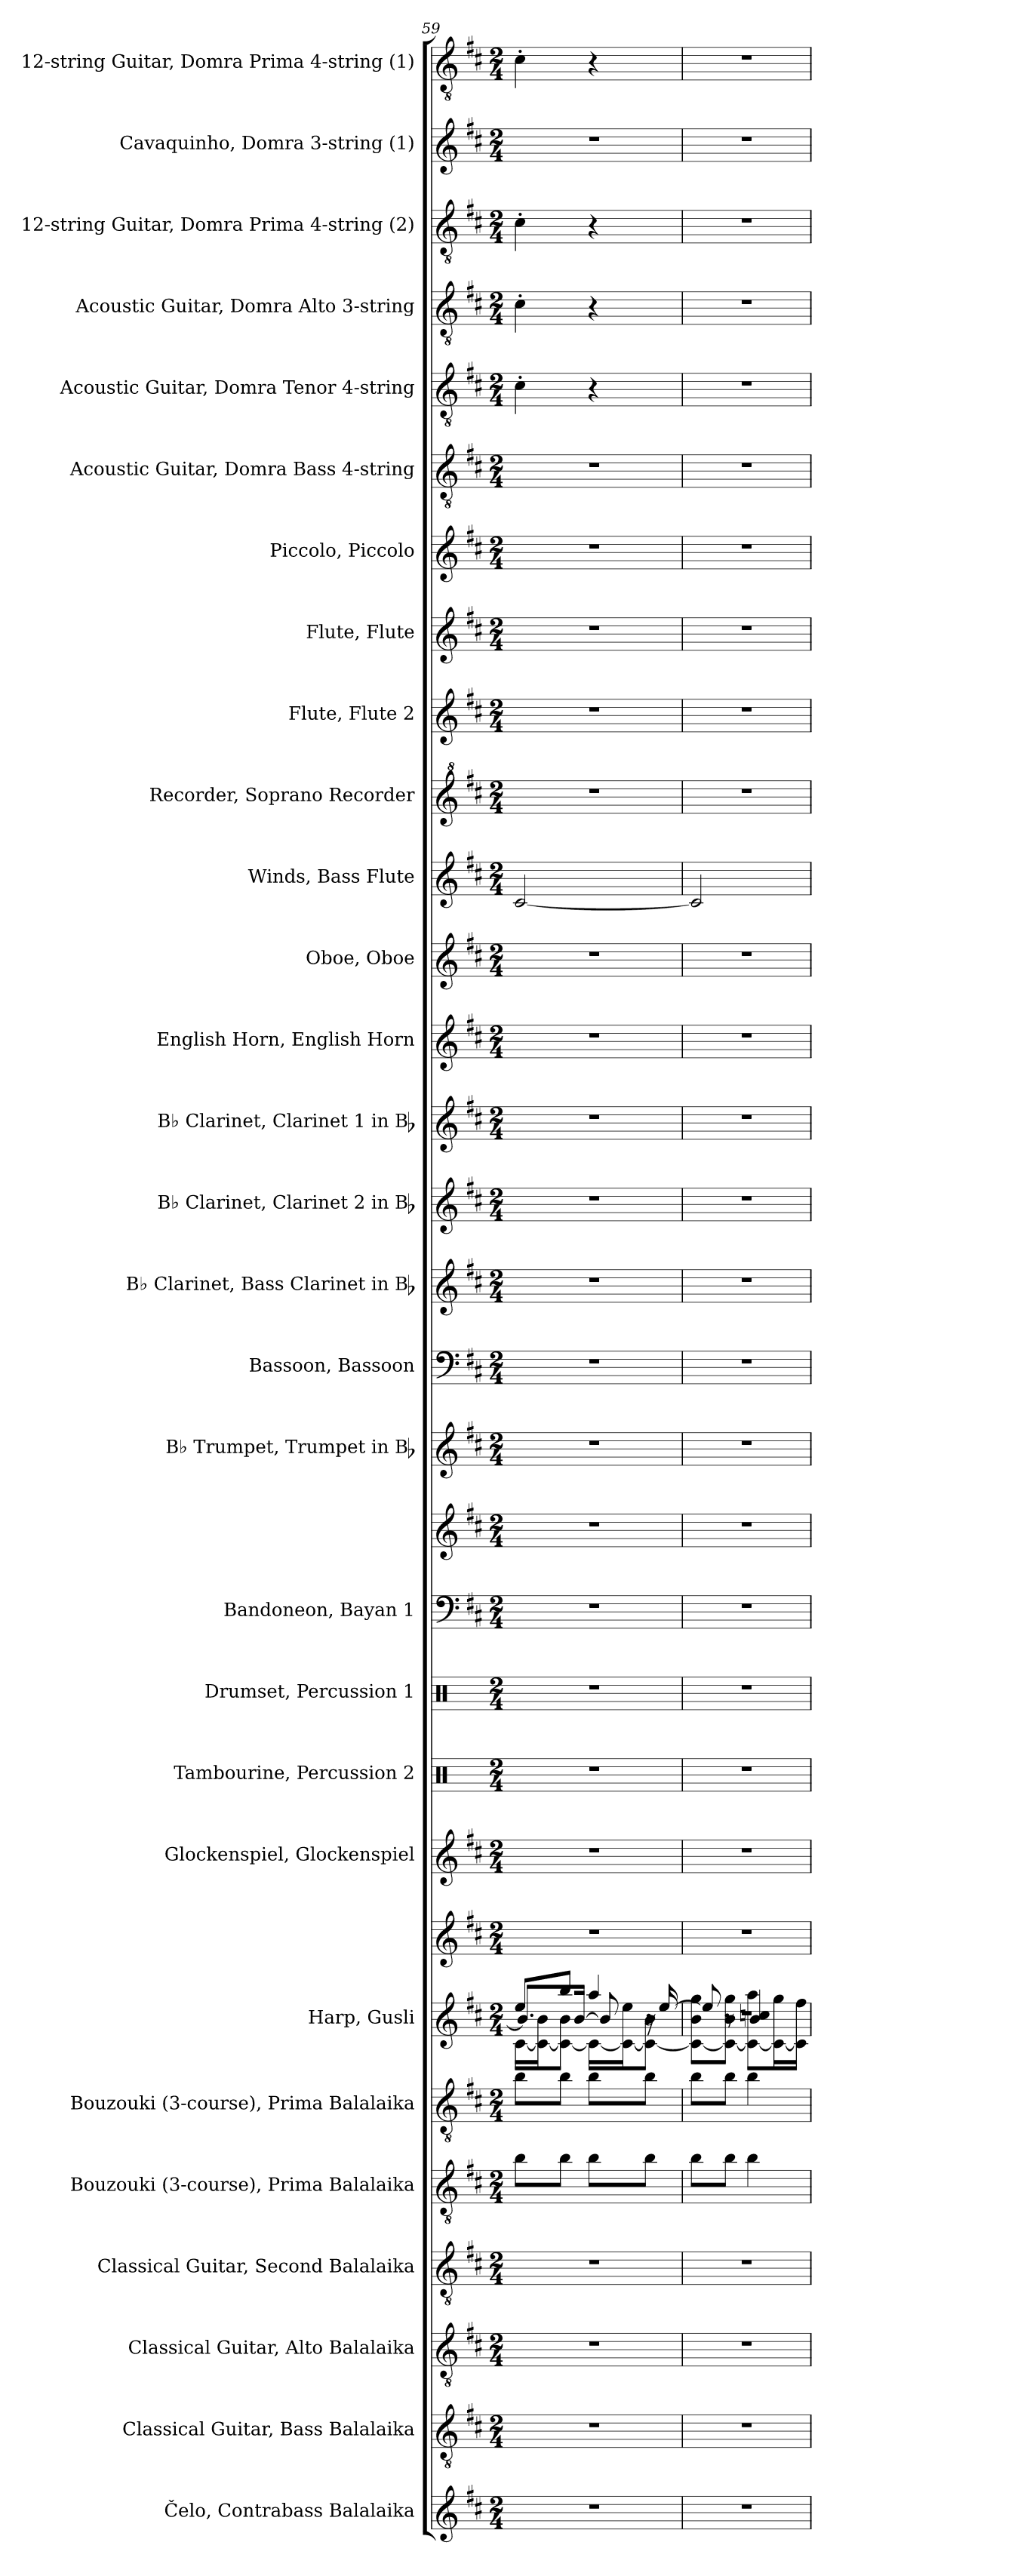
**kern	**kern	**kern	**kern	**kern	**kern	**kern	**kern	**kern	**kern	**kern	**kern	**kern	**kern	**kern	**kern	**kern	**kern	**kern	**kern	**kern	**kern	**kern	**kern	**kern	**kern	**kern	**kern	**kern	**kern	**kern
*part29	*part28	*part27	*part26	*part25	*part24	*part23	*part23	*part22	*part21	*part20	*part19	*part19	*part18	*part17	*part16	*part15	*part14	*part13	*part12	*part11	*part10	*part9	*part8	*part7	*part6	*part5	*part4	*part3	*part2	*part1
*staff31	*staff30	*staff29	*staff28	*staff27	*staff26	*staff25	*staff24	*staff23	*staff22	*staff21	*staff20	*staff19	*staff18	*staff17	*staff16	*staff15	*staff14	*staff13	*staff12	*staff11	*staff10	*staff9	*staff8	*staff7	*staff6	*staff5	*staff4	*staff3	*staff2	*staff1
*I"Čelo, Contrabass Balalaika	*I"Classical Guitar, Bass Balalaika	*I"Classical Guitar, Alto Balalaika	*I"Classical Guitar, Second Balalaika	*I"Bouzouki (3-course), Prima Balalaika	*I"Bouzouki (3-course), Prima Balalaika	*I"Harp, Gusli	*	*I"Glockenspiel, Glockenspiel	*I"Tambourine, Percussion 2	*I"Drumset, Percussion 1	*I"Bandoneon, Bayan 1	*	*I"B♭ Trumpet, Trumpet in Bb	*I"Bassoon, Bassoon	*I"B♭ Clarinet, Bass Clarinet in Bb	*I"B♭ Clarinet, Clarinet 2 in Bb	*I"B♭ Clarinet, Clarinet 1 in Bb	*I"English Horn, English Horn	*I"Oboe, Oboe	*I"Winds, Bass Flute	*I"Recorder, Soprano Recorder	*I"Flute, Flute 2	*I"Flute, Flute	*I"Piccolo, Piccolo	*I"Acoustic Guitar, Domra Bass 4-string	*I"Acoustic Guitar, Domra Tenor 4-string	*I"Acoustic Guitar, Domra Alto 3-string	*I"12-string Guitar, Domra Prima 4-string (2)	*I"Cavaquinho, Domra 3-string (1)	*I"12-string Guitar, Domra Prima 4-string (1)
*	*I'Guit.	*I'Guit.	*I'Guit.	*I'Bou.	*I'Bou.	*I'Hrp.	*	*I'Glock.	*I'Tamb.	*I'D. Set	*I'Ban.	*	*I'B♭ Tpt.	*I'Bsn.	*I'B♭ Cl.	*I'B♭ Cl.	*I'B♭ Cl.	*I'E. Hn.	*I'Ob.	*I'Wi.	*I'Rec.	*I'Fl.	*I'Fl.	*I'Picc.	*I'Guit.	*I'Guit.	*I'Guit.	*I'12-str. Guit.	*I'Cava.	*I'12-str. Guit.
*clefG2	*clefGv2	*clefGv2	*clefGv2	*clefGv2	*clefGv2	*clefG2	*clefG2	*clefG2	*clefX	*clefX	*clefF4	*clefG2	*clefG2	*clefF4	*clefG2	*clefG2	*clefG2	*clefG2	*clefG2	*clefG2	*clefG^2	*clefG2	*clefG2	*clefG2	*clefGv2	*clefGv2	*clefGv2	*clefGv2	*clefG2	*clefGv2
*ITrd14c24	*	*	*	*	*	*	*	*ITrd-14c-24	*	*	*	*	*ITrd1c2	*	*ITrd1c2	*ITrd1c2	*ITrd1c2	*ITrd4c7	*	*	*	*	*	*ITrd-7c-12	*	*	*	*	*	*
*k[f#c#]	*k[f#c#]	*k[f#c#]	*k[f#c#]	*k[f#c#]	*k[f#c#]	*k[f#c#]	*k[f#c#]	*k[f#c#]	*k[]	*k[]	*k[f#c#]	*k[f#c#]	*k[]	*k[f#c#]	*k[]	*k[]	*k[]	*k[f#]	*k[f#c#]	*k[f#c#]	*k[f#c#]	*k[f#c#]	*k[f#c#]	*k[f#c#]	*k[f#c#]	*k[f#c#]	*k[f#c#]	*k[f#c#]	*k[f#c#]	*k[f#c#]
*M2/4	*M2/4	*M2/4	*M2/4	*M2/4	*M2/4	*M2/4	*M2/4	*M2/4	*M2/4	*M2/4	*M2/4	*M2/4	*M2/4	*M2/4	*M2/4	*M2/4	*M2/4	*M2/4	*M2/4	*M2/4	*M2/4	*M2/4	*M2/4	*M2/4	*M2/4	*M2/4	*M2/4	*M2/4	*M2/4	*M2/4
=59	=59	=59	=59	=59	=59	=59	=59	=59	=59	=59	=59	=59	=59	=59	=59	=59	=59	=59	=59	=59	=59	=59	=59	=59	=59	=59	=59	=59	=59	=59
*	*	*	*	*	*	*^	*	*	*	*	*	*	*	*	*	*	*	*	*	*	*	*	*	*	*	*	*	*	*	*
*	*	*	*	*	*	*	*^	*	*	*	*	*	*	*	*	*	*	*	*	*	*	*	*	*	*	*	*	*	*	*	*
2r	2r	2r	2r	8b\L	8b\L	8ee/L	[16c#\LL	8.b/L]	2r	2r	2r	2r	2r	2r	2r	2r	2r	2r	2r	2r	2r	[2c#/	2r	2r	2r	2r	2r	4c#'\	4c#'\	4c#'\	2r	4c#'\
.	.	.	.	.	.	.	16c#\_ 16b\J	.	.	.	.	.	.	.	.	.	.	.	.	.	.	.	.	.	.	.	.	.	.	.	.	.
.	.	.	.	8b\J	8b\J	8bb/J	8c#\_ 8b\J	.	.	.	.	.	.	.	.	.	.	.	.	.	.	.	.	.	.	.	.	.	.	.	.	.
.	.	.	.	.	.	.	.	[16b/Jk	.	.	.	.	.	.	.	.	.	.	.	.	.	.	.	.	.	.	.	.	.	.	.	.
.	.	.	.	8b\L	8b\L	4aa/	16c#\LL_	8b/]	.	.	.	.	.	.	.	.	.	.	.	.	.	.	.	.	.	.	.	4r	4r	4r	.	4r
.	.	.	.	.	.	.	16c#\_ 16ee\J	.	.	.	.	.	.	.	.	.	.	.	.	.	.	.	.	.	.	.	.	.	.	.	.	.
.	.	.	.	8b\J	8b\J	.	8c#\_ 8b\J	16r	.	.	.	.	.	.	.	.	.	.	.	.	.	.	.	.	.	.	.	.	.	.	.	.
.	.	.	.	.	.	.	.	[16ee/	.	.	.	.	.	.	.	.	.	.	.	.	.	.	.	.	.	.	.	.	.	.	.	.
!!LO:PB:g=z
=60	=60	=60	=60	=60	=60	=60	=60	=60	=60	=60	=60	=60	=60	=60	=60	=60	=60	=60	=60	=60	=60	=60	=60	=60	=60	=60	=60	=60	=60	=60	=60	=60
2r	2r	2r	2r	8b\L	8b\L	2r	8c#\_ 8b\ 8gg\L	8ee/]	2r	2r	2r	2r	2r	2r	2r	2r	2r	2r	2r	2r	2r	2c#/]	2r	2r	2r	2r	2r	2r	2r	2r	2r	2r
.	.	.	.	8b\J	8b\J	.	8c#\_ 8b\ 8gg\J	8r	.	.	.	.	.	.	.	.	.	.	.	.	.	.	.	.	.	.	.	.	.	.	.	.
.	.	.	.	4b\	4b\	.	8c#\_ 8aa\L	4b/ 4ccn/	.	.	.	.	.	.	.	.	.	.	.	.	.	.	.	.	.	.	.	.	.	.	.	.
.	.	.	.	.	.	.	16c#\_ 16gg\L	.	.	.	.	.	.	.	.	.	.	.	.	.	.	.	.	.	.	.	.	.	.	.	.	.
.	.	.	.	.	.	.	16c#\] 16ff#\JJ	.	.	.	.	.	.	.	.	.	.	.	.	.	.	.	.	.	.	.	.	.	.	.	.	.
*	*	*	*	*	*	*v	*v	*v	*	*	*	*	*	*	*	*	*	*	*	*	*	*	*	*	*	*	*	*	*	*	*	*
=	=	=	=	=	=	=	=	=	=	=	=	=	=	=	=	=	=	=	=	=	=	=	=	=	=	=	=	=	=	=
*-	*-	*-	*-	*-	*-	*-	*-	*-	*-	*-	*-	*-	*-	*-	*-	*-	*-	*-	*-	*-	*-	*-	*-	*-	*-	*-	*-	*-	*-	*-
